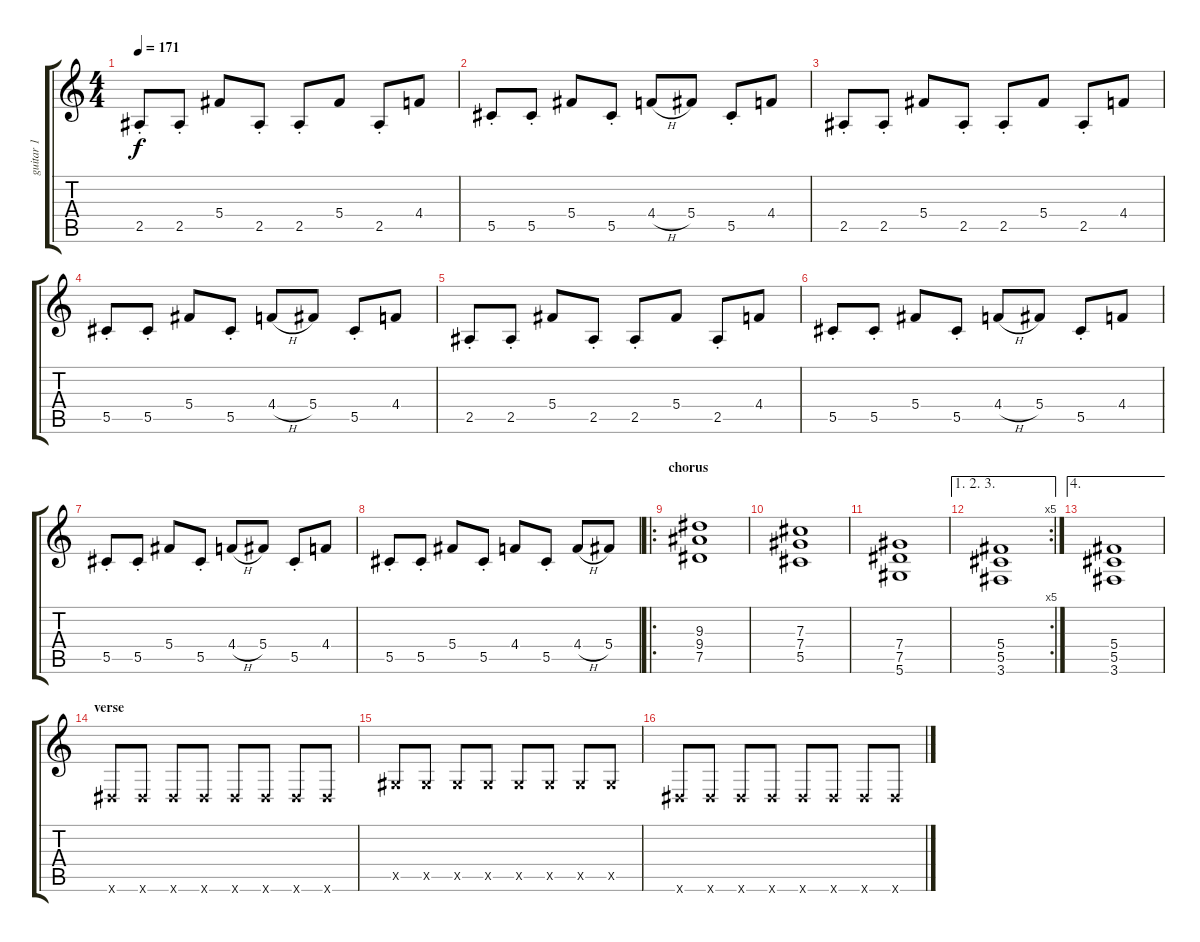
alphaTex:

\track ("guitar 1" "guitar 1") {instrument distortionguitar}
\staff {score tabs}
\tuning (Eb4 Bb3 Gb3 Db3 Ab2 Eb2) {hide}
\ts (4 4)
\tempo 171
\clef g2
\ks c
2.5{st}.8{dy f} 2.5{st}.8 5.4.8 2.5{st}.8 2.5{st}.8 5.4.8 2.5{st}.8 4.4.8 |
5.5{st}.8 5.5{st}.8 5.4.8 5.5{st}.8 4.4{h}.8 5.4.8 5.5{st}.8 4.4.8 |
2.5{st}.8 2.5{st}.8 5.4.8 2.5{st}.8 2.5{st}.8 5.4.8 2.5{st}.8 4.4.8 |
5.5{st}.8 5.5{st}.8 5.4.8 5.5{st}.8 4.4{h}.8 5.4.8 5.5{st}.8 4.4.8 |
2.5{st}.8 2.5{st}.8 5.4.8 2.5{st}.8 2.5{st}.8 5.4.8 2.5{st}.8 4.4.8 |
5.5{st}.8 5.5{st}.8 5.4.8 5.5{st}.8 4.4{h}.8 5.4.8 5.5{st}.8 4.4.8 |
5.5{st}.8 5.5{st}.8 5.4.8 5.5{st}.8 4.4{h}.8 5.4.8 5.5{st}.8 4.4.8 |
5.5{st}.8 5.5{st}.8 5.4.8 5.5{st}.8 4.4.8 5.5{st}.8 4.4{h}.8 5.4.8 |
\ro
\section ("" "chorus")
(9.3 9.4 7.5).1 |
(7.3 7.4 5.5).1 |
(7.4 7.5 5.6).1 |
\ae (1 2 3)
\rc 5
(5.4 5.5 3.6).1 |
\ae 4
(5.4 5.5 3.6).1 |
\section ("" "verse")
0.6{x}.8 0.6{x}.8 0.6{x}.8 0.6{x}.8 0.6{x}.8 0.6{x}.8 0.6{x}.8 0.6{x}.8 |
0.5{x}.8 0.5{x}.8 0.5{x}.8 0.5{x}.8 0.5{x}.8 0.5{x}.8 0.5{x}.8 0.5{x}.8 |
0.6{x}.8 0.6{x}.8 0.6{x}.8 0.6{x}.8 0.6{x}.8 0.6{x}.8 0.6{x}.8 0.6{x}.8
